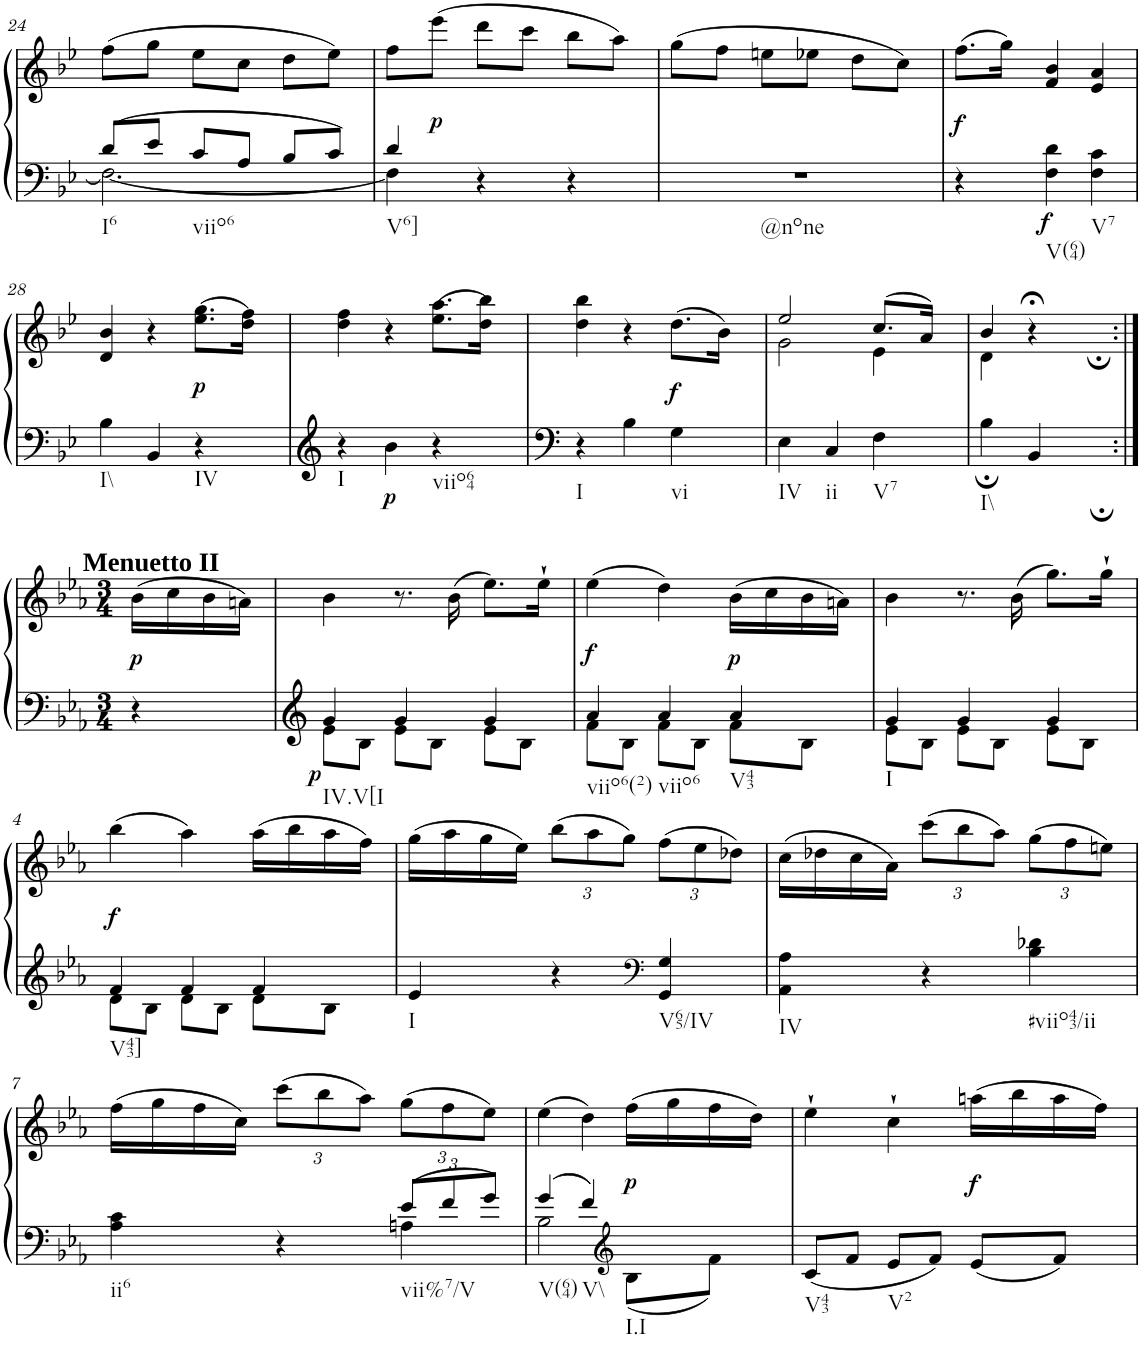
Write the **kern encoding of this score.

**kern	**kern	**dynam
*part1	*part1	*part1
*staff2	*staff1	*staff1/2
*I"Klavier linke Hand	*	*
!!LO:PB:g=z
*clefF4	*clefG2	*
*k[b-e-]	*k[b-e-]	*
*M3/4	*M3/4	*
=24	=24	=24
*^	*	*
!LO:TX:b:t=I6	!	!	!
8d/L	2.F\_	(8ff\L	.
8e-/J	.	8gg\J	.
!LO:TX:b:t=viio6	!	!	!
8c/L	.	8ee-\L	.
8A/J	.	8cc\J	.
8B-/L	.	8dd\L	.
8c/J	.	8ee-\J)	.
=25	=25	=25	=25
!LO:TX:b:t=V6]	!	!	!
4d/	4F\]	8ff\L	.
!	!	!	!LO:DY:b
.	.	(8eee-\J	p
4r	4ryy	8ddd\L	.
.	.	8ccc\J	.
4r	4ryy	8bb-\L	.
.	.	8aa\J)	.
=26	=26	=26	=26
!LO:TX:b:t=@none	!	!	!
2.r	2.ryy	(8gg\L	.
.	.	8ff\J	.
.	.	8een\L	.
.	.	8ee-X\J	.
.	.	8dd\L	.
.	.	8cc\J)	.
*v	*v	*	*
=27	=27	=27
!	!	!LO:DY:b
4r	(>8.ff\L	f
.	16gg\Jk)	.
!LO:TX:b:t=V(64)	!	!
!	!	!LO:DY:b=2
4F\ 4d\	4f/ 4b-/	f
!LO:TX:b:t=V7	!	!
4F\ 4c\	4e-/ 4a/	.
!!LO:LB:g=z
=28	=28	=28
!LO:TX:b:t=I\\	!	!
4B-\	4d/ 4b-/	.
4BB-/	4r	.
!LO:TX:b:t=IV	!	!
!	!	!LO:DY:b
4r	(8.ee-\ 8.gg\L	p
.	16dd\ 16ff\Jk)	.
=29	=29	=29
!LO:TX:b:t=I	!	!
4r	4dd\ 4ff\	.
!	!	!LO:DY:b=2
4b-\	4r	p
!LO:TX:b:t=viio64	!	!
4r	(8.ee-\ 8.aa\L	.
.	16dd\ 16bb-\Jk)	.
=30	=30	=30
!LO:TX:b:t=I	!	!
4r	4dd\ 4bb-\	.
4B-\	4r	.
!LO:TX:b:t=vi	!	!
!	!	!LO:DY:b
4G\	(>8.dd\L	f
.	16b-\Jk)	.
=31	=31	=31
*	*^	*
!LO:TX:b:t=IV	!	!	!
4E-\	2ee-/	2g\	.
!LO:TX:b:t=ii	!	!	!
4C/	.	.	.
!LO:TX:b:t=V7	!	!	!
4F\	(8.cc/L	4e-\	.
.	16a/Jk)	.	.
=32	=32	=32	=32
!LO:TX:b:t=I\\	!	!	!
4B-;\	4b-/	4d\	.
4BB-;/	4r;<	4r;yy	.
*	*v	*v	*
!!LO:LB:g=z
=:|!	=:|!	=:|!
*clefF4	*clefG2	*
*k[b-e-a-]	*k[b-e-a-]	*
*M3/4	*M3/4	*
*	*^	*
!	!LO:TX:a:B:t=Menuetto II	!	!
!	!	!	!LO:DY:b
*	*v	*v	*
4r	(16b-\LL	p
.	16cc\	.
.	16b-\	.
.	16an\JJ)	.
=1	=1	=1
*^	*	*
!LO:TX:b:t=IV.V[I	!	!	!
!	!	!	!LO:DY:b=2
4g/	8e-\L	4b-\	p
.	8B-\J	.	.
4g/	8e-\L	8.r	.
.	8B-\J	.	.
.	.	(16b-\	.
4g/	8e-\L	8.ee-\L)	.
.	8B-\J	.	.
.	.	16ee-`\Jk	.
=2	=2	=2	=2
!LO:TX:b:t=viio6(2)	!	!	!
!	!	!	!LO:DY:b
4a-/	8f\L	(4ee-\	f
.	8B-\J	.	.
!LO:TX:b:t=viio6	!	!	!
4a-/	8f\L	4dd\)	.
.	8B-\J	.	.
!LO:TX:b:t=V43	!	!	!
!	!	!	!LO:DY:b
4a-/	8f\L	(16b-\LL	p
.	.	16cc\	.
.	8B-\J	16b-\	.
.	.	16an\JJ)	.
=3	=3	=3	=3
!LO:TX:b:t=I	!	!	!
4g/	8e-\L	4b-\	.
.	8B-\J	.	.
4g/	8e-\L	8.r	.
.	8B-\J	.	.
.	.	(16b-\	.
4g/	8e-\L	8.gg\L)	.
.	8B-\J	.	.
.	.	16gg`\Jk	.
!!LO:LB:g=z
=4	=4	=4	=4
!LO:TX:b:t=V43]	!	!	!
!	!	!	!LO:DY:b
4f/	8d\L	(4bb-\	f
.	8B-\J	.	.
4f/	8d\L	4aa-\)	.
.	8B-\J	.	.
4f/	8d\L	(16aa-\LL	.
.	.	16bb-\	.
.	8B-\J	16aa-\	.
.	.	16ff\JJ)	.
*v	*v	*	*
=5	=5	=5
!LO:TX:b:t=I	!	!
4e-/	(16gg\LL	.
.	16aa-\	.
.	16gg\	.
.	16ee-\JJ)	.
*	*Xbrackettup	*
4r	(12bb-\L	.
.	12aa-\	.
.	12gg\J)	.
*clefF4	*	*
!LO:TX:b:t=V65/IV	!	!
4GG/ 4G/	(12ff\L	.
.	12ee-\	.
.	12dd-X\J)	.
=6	=6	=6
!LO:TX:b:t=IV	!	!
4AA-\ 4A-\	(16cc\LL	.
.	16dd-X\	.
.	16cc\	.
.	16a-\JJ)	.
4r	(12ccc\L	.
.	12bb-\	.
.	12aa-\J)	.
!LO:TX:b:t=#viio43/ii	!	!
4B-\ 4d-X\	(12gg\L	.
.	12ff\	.
.	12een\J)	.
!!LO:LB:g=z
=7	=7	=7
*^	*	*
!LO:TX:b:t=ii6	!	!	!
4A-\ 4c\	2ryy	(16ff\LL	.
.	.	16gg\	.
.	.	16ff\	.
.	.	16cc\JJ)	.
4r	.	(12ccc\L	.
.	.	12bb-\	.
.	.	12aa-\J)	.
*Xbrackettup	*	*	*
!LO:TX:b:t=vii%7/V	!	!	!
12e-/L	4An\	(12gg\L	.
12f/	.	12ff\	.
12g/J	.	12ee-\J)	.
=8	=8	=8	=8
!LO:TX:b:t=V(64)	!	!	!
4g/	2B-\	(4ee-\	.
!LO:TX:b:t=V\\	!	!	!
4f/	.	4dd\)	.
*clefG2	*	*	*
!LO:TX:b:t=I.I	!	!	!
!	!	!	!LO:DY:b
4ryy	8B-\L	(16ff\LL	p
.	.	16gg\	.
.	8f\J	16ff\	.
.	.	16dd\JJ)	.
*v	*v	*	*
=9	=9	=9
!LO:TX:b:t=V43	!	!
8c/L	4ee-`\	.
8f/J	.	.
!LO:TX:b:t=V2	!	!
8e-/L	4cc`\	.
8f/J	.	.
!	!	!LO:DY:b
8e-/L	(16aan\LL	f
.	16bb-\	.
8f/J	16aa\	.
.	16ff\JJ)	.
=	=	=
*-	*-	*-
